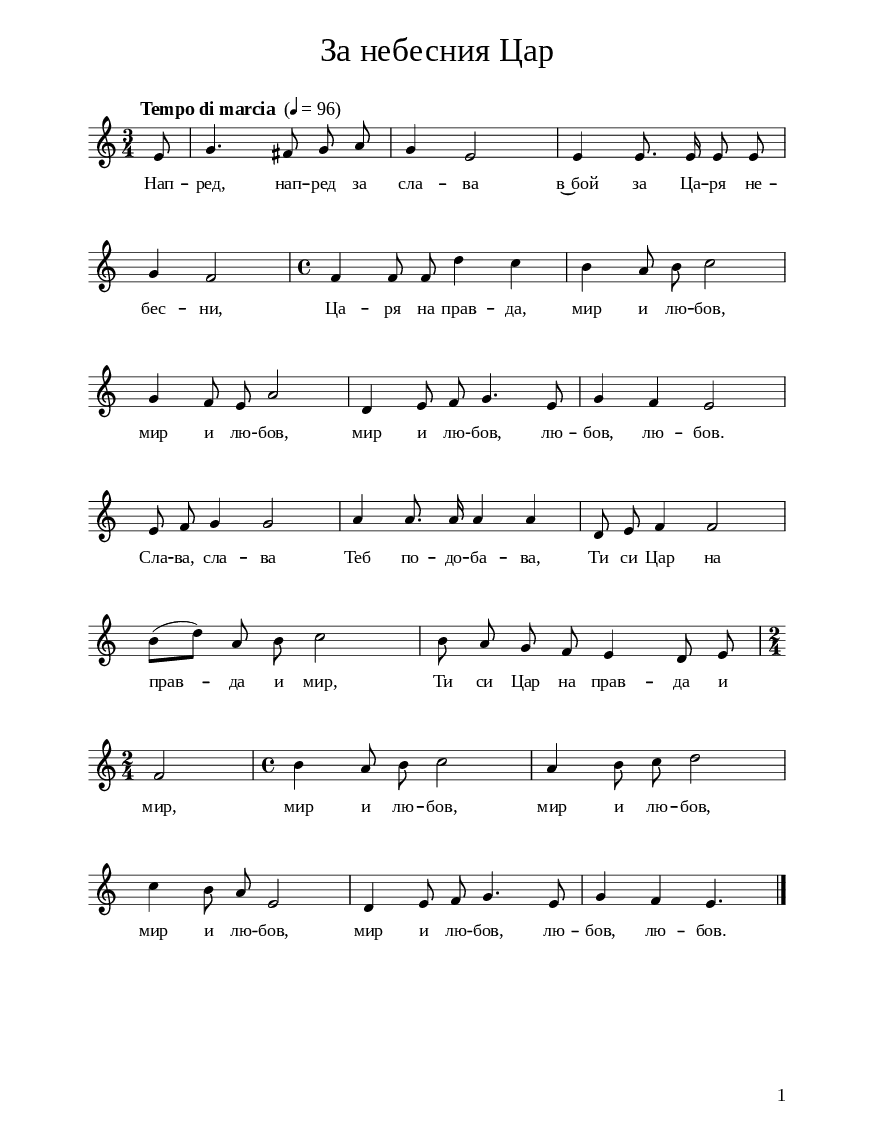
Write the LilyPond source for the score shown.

\version "2.24.3"

% include paper part and global functions
\include "include/globals.ily"

\bookpart {

  \label #'ref041
  \tocItem \markup "За небесния Цар"
  \include "include/bookpart-paper.ily"
  \score {
    \include "include/score-layout.ily"

    \new Voice \absolute  {
      \clef treble
      \key c \major
      \time 3/4
      \tempoFunc "Tempo di marcia " 4 "96"
      \autoBeamOff
      \partial 8


      e'8 | g'4. fis'8 g' a ' | g'4 e'2 | e'4 e'8. e'16 e'8 e' | \break

      g'4 f'2 | \time 4/4  f'4 f'8 f' d''4 c'' | b'4 a'8 b' c''2 \break |

      g'4 f'8 e' a'2 | d'4 e'8 f' g'4. e'8 | g'4 f' e'2 \break |

      e'8 f' g'4 g'2 | a'4 a'8. a'16 a'4 a' | d'8 e' f'4 f'2 \break |

      b'8 ([ d'' ]) a' b' c''2 | b'8 a' g' f' e'4 d'8 e' \break |

      \time 2/4  f'2 |  \time 4/4  b'4 a'8 b' c''2 |  a'4 b'8 c'' d''2 \break |

      c''4 b'8 a' e'2 | d'4 e'8 f' g'4. e'8 |  g'4 f' e'4. \bar "|."
    }

    \addlyrics {
      Нап -- ред,
      нап -- ред за сла -- ва в~бой за Ца -- ря не --
      бес -- ни, Ца -- ря на прав -- да, мир и лю --
      бов, мир и лю -- бов, мир и лю -- бов, лю --
      бов, лю -- бов. Сла -- ва, сла -- ва Теб по --
      до -- ба -- ва, Ти си Цар на прав -- да и мир,
      Ти си Цар на прав -- да и мир, мир и лю --
      бов, мир и лю -- бов, мир и лю -- бов, мир и
      лю -- бов, лю -- бов, лю -- бов.}

      \header {
        title = \titleFunc "За небесния Цар" "Za Nebesnija car"
      }

      \midi{}

    } % score



  } % bookpart
